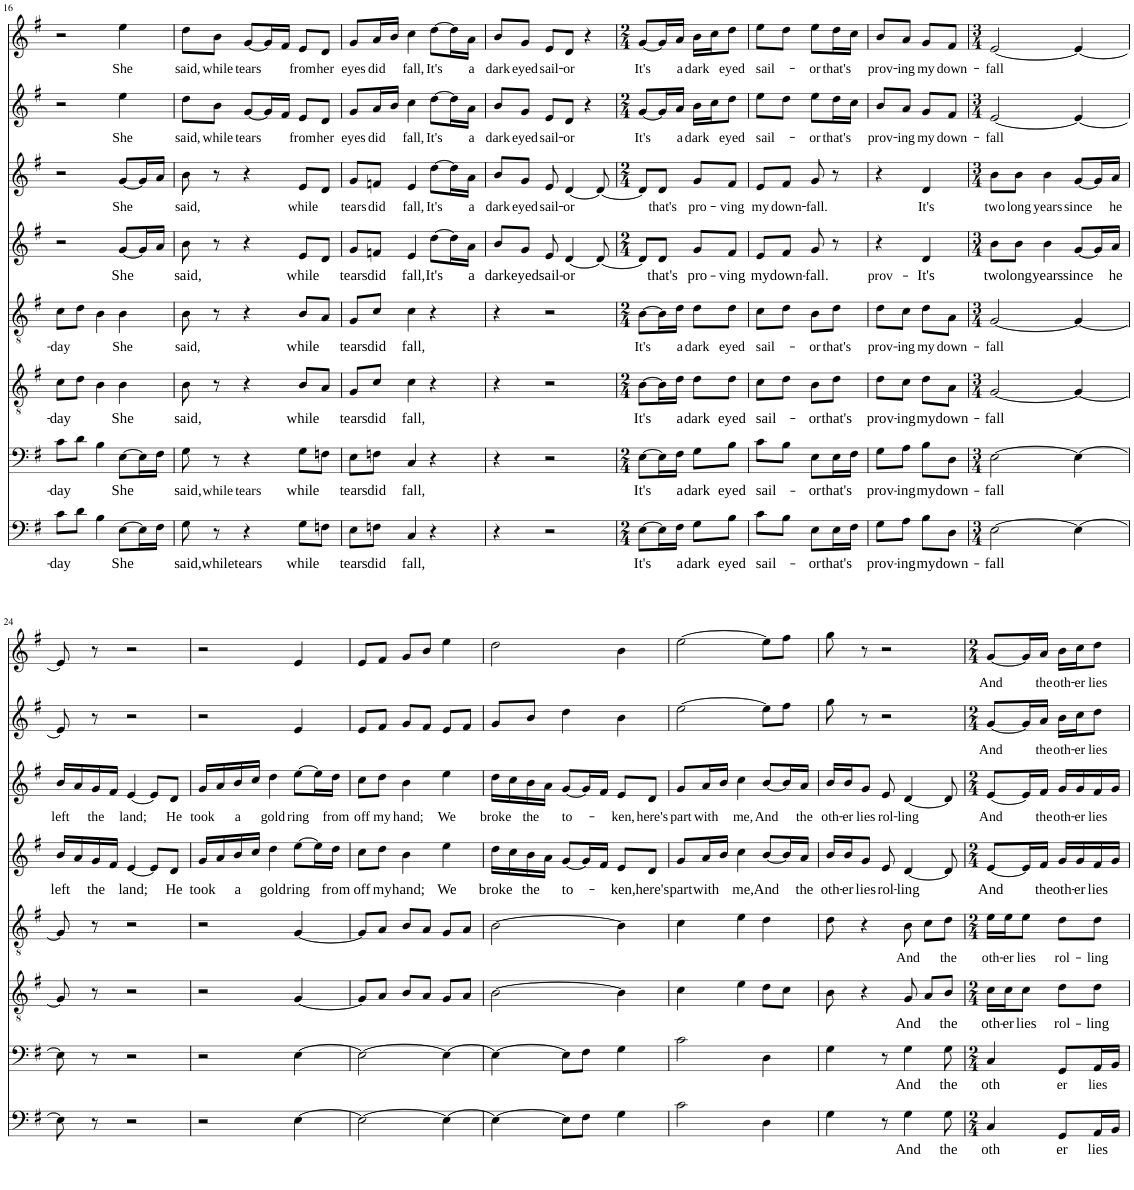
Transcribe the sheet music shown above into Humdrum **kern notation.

**kern	**text	**kern	**text	**kern	**text	**kern	**text	**kern	**text	**kern	**text	**kern	**text	**kern	**text
*part8	*part8	*part7	*part7	*part6	*part6	*part5	*part5	*part4	*part4	*part3	*part3	*part2	*part2	*part1	*part1
*staff8	*staff8	*staff7	*staff7	*staff6	*staff6	*staff5	*staff5	*staff4	*staff4	*staff3	*staff3	*staff2	*staff2	*staff1	*staff1
*I"Bass 2	*	*I"Bass 1	*	*I"Tenor2	*	*I"Tenor	*	*I"Countertenor 2	*	*I"Countertenor	*	*I"Treble 2	*	*I"Treble	*
*I'B	*	*I'B	*	*	*	*I'T	*	*	*	*	*	*	*	*	*
!!LO:PB:g=z
*clefF4	*	*clefF4	*	*clefGv2	*	*clefGv2	*	*clefG2	*	*clefG2	*	*clefG2	*	*clefG2	*
*k[f#]	*	*k[f#]	*	*k[f#]	*	*k[f#]	*	*k[f#]	*	*k[f#]	*	*k[f#]	*	*k[f#]	*
*M3/4	*	*M3/4	*	*M3/4	*	*M3/4	*	*M3/4	*	*M3/4	*	*M3/4	*	*M3/4	*
=16	=16	=16	=16	=16	=16	=16	=16	=16	=16	=16	=16	=16	=16	=16	=16
!	!LO:LY:b	!	!LO:LY:b	!	!LO:LY:b	!	!LO:LY:b	!	!	!	!	!	!	!	!
8c\L	day	8c\L	day	8c\L	day	8c\L	day	2r	.	2r	.	2r	.	2r	.
8d\J	.	8d\J	.	8d\J	.	8d\J	.	.	.	.	.	.	.	.	.
4B\	.	4B\	.	4B\	.	4B\	.	.	.	.	.	.	.	.	.
!	!LO:LY:b	!	!LO:LY:b	!	!LO:LY:b	!	!LO:LY:b	!	!LO:LY:b	!	!LO:LY:b	!	!LO:LY:b	!	!LO:LY:b
[8E\L	She	[8E\L	She	4B\	She	4B\	She	[8g/L	She	[8g/L	She	4ee\	She	4ee\	She
16E\L]	.	16E\L]	.	.	.	.	.	16g/L]	.	16g/L]	.	.	.	.	.
16F#\JJ	.	16F#\JJ	.	.	.	.	.	16a/JJ	.	16a/JJ	.	.	.	.	.
=17	=17	=17	=17	=17	=17	=17	=17	=17	=17	=17	=17	=17	=17	=17	=17
!	!LO:LY:b	!	!LO:LY:b	!	!LO:LY:b	!	!LO:LY:b	!	!LO:LY:b	!	!LO:LY:b	!	!LO:LY:b	!	!LO:LY:b
8G\	said,	8G\	said,	8B\	said,	8B\	said,	8b\	said,	8b\	said,	8dd\L	said,	8dd\L	said,
!	!LO:LY:b	!	!LO:LY:b	!	!	!	!	!	!	!	!	!	!LO:LY:b	!	!LO:LY:b
8r	while	8r	while	8r	.	8r	.	8r	.	8r	.	8b\J	while	8b\J	while
!	!LO:LY:b	!	!LO:LY:b	!	!	!	!	!	!	!	!	!	!LO:LY:b	!	!LO:LY:b
4r	tears	4r	tears	4r	.	4r	.	4r	.	4r	.	[8g/L	tears	[8g/L	tears
.	.	.	.	.	.	.	.	.	.	.	.	16g/L]	.	16g/L]	.
.	.	.	.	.	.	.	.	.	.	.	.	16f#/JJ	.	16f#/JJ	.
!	!LO:LY:b	!	!LO:LY:b	!	!LO:LY:b	!	!LO:LY:b	!	!LO:LY:b	!	!LO:LY:b	!	!LO:LY:b	!	!LO:LY:b
8G\L	while	8G\L	while	8B/L	while	8B/L	while	8e/L	while	8e/L	while	8e/L	from	8e/L	from
!	!	!	!	!	!	!	!	!	!	!	!	!	!LO:LY:b	!	!LO:LY:b
8Fn\J	.	8Fn\J	.	8A/J	.	8A/J	.	8d/J	.	8d/J	.	8d/J	her	8d/J	her
=18	=18	=18	=18	=18	=18	=18	=18	=18	=18	=18	=18	=18	=18	=18	=18
!	!LO:LY:b	!	!LO:LY:b	!	!LO:LY:b	!	!LO:LY:b	!	!LO:LY:b	!	!LO:LY:b	!	!LO:LY:b	!	!LO:LY:b
8E\L	tears	8E\L	tears	8G/L	tears	8G/L	tears	8g/L	tears	8g/L	tears	8g/L	eyes	8g/L	eyes
!	!LO:LY:b	!	!LO:LY:b	!	!LO:LY:b	!	!LO:LY:b	!	!LO:LY:b	!	!LO:LY:b	!	!LO:LY:b	!	!LO:LY:b
8Fn\J	did	8Fn\J	did	8c/J	did	8c/J	did	8fn/J	did	8fn/J	did	16a/L	did	16a/L	did
.	.	.	.	.	.	.	.	.	.	.	.	16b/JJ	.	16b/JJ	.
!	!LO:LY:b	!	!LO:LY:b	!	!LO:LY:b	!	!LO:LY:b	!	!LO:LY:b	!	!LO:LY:b	!	!LO:LY:b	!	!LO:LY:b
4C/	fall,	4C/	fall,	4c\	fall,	4c\	fall,	4e/	fall,	4e/	fall,	4cc\	fall,	4cc\	fall,
!	!	!	!	!	!	!	!	!	!LO:LY:b	!	!LO:LY:b	!	!LO:LY:b	!	!LO:LY:b
4r	.	4r	.	4r	.	4r	.	[8dd\L	It's	[8dd\L	It's	[8dd\L	It's	[8dd\L	It's
.	.	.	.	.	.	.	.	16dd\L]	.	16dd\L]	.	16dd\L]	.	16dd\L]	.
!	!	!	!	!	!	!	!	!	!LO:LY:b	!	!LO:LY:b	!	!LO:LY:b	!	!LO:LY:b
.	.	.	.	.	.	.	.	16a\JJ	a	16a\JJ	a	16a\JJ	a	16a\JJ	a
=19	=19	=19	=19	=19	=19	=19	=19	=19	=19	=19	=19	=19	=19	=19	=19
!	!	!	!	!	!	!	!	!	!LO:LY:b	!	!LO:LY:b	!	!LO:LY:b	!	!LO:LY:b
4r	.	4r	.	4r	.	4r	.	8b/L	dark	8b/L	dark	8b/L	dark	8b/L	dark
!	!	!	!	!	!	!	!	!	!LO:LY:b	!	!LO:LY:b	!	!LO:LY:b	!	!LO:LY:b
.	.	.	.	.	.	.	.	8g/J	eyed	8g/J	eyed	8g/J	eyed	8g/J	eyed
!	!	!	!	!	!	!	!	!	!LO:LY:b	!	!LO:LY:b	!	!LO:LY:b	!	!LO:LY:b
2r	.	2r	.	2r	.	2r	.	8e/	sail-	8e/	sail-	8e/L	sail-	8e/L	sail-
!	!	!	!	!	!	!	!	!	!LO:LY:b	!	!LO:LY:b	!	!LO:LY:b	!	!LO:LY:b
.	.	.	.	.	.	.	.	[4d/	-or	[4d/	-or	8d/J	-or	8d/J	-or
.	.	.	.	.	.	.	.	.	.	.	.	4r	.	4r	.
.	.	.	.	.	.	.	.	8d/_	.	8d/_	.	.	.	.	.
=20	=20	=20	=20	=20	=20	=20	=20	=20	=20	=20	=20	=20	=20	=20	=20
*M2/4	*	*M2/4	*	*M2/4	*	*M2/4	*	*M2/4	*	*M2/4	*	*M2/4	*	*M2/4	*
!	!LO:LY:b	!	!LO:LY:b	!	!LO:LY:b	!	!LO:LY:b	!	!	!	!	!	!LO:LY:b	!	!LO:LY:b
[8E\L	It's	[8E\L	It's	[8B\L	It's	[8B\L	It's	8d/L]	.	8d/L]	.	[8g/L	It's	[8g/L	It's
!	!	!	!	!	!	!	!	!	!LO:LY:b	!	!LO:LY:b	!	!	!	!
16E\L]	.	16E\L]	.	16B\L]	.	16B\L]	.	8d/J	that's	8d/J	that's	16g/L]	.	16g/L]	.
!	!LO:LY:b	!	!LO:LY:b	!	!LO:LY:b	!	!LO:LY:b	!	!	!	!	!	!LO:LY:b	!	!LO:LY:b
16F#\JJ	a	16F#\JJ	a	16d\JJ	a	16d\JJ	a	.	.	.	.	16a/JJ	a	16a/JJ	a
!	!LO:LY:b	!	!LO:LY:b	!	!LO:LY:b	!	!LO:LY:b	!	!LO:LY:b	!	!LO:LY:b	!	!LO:LY:b	!	!LO:LY:b
8G\L	dark	8G\L	dark	8d\L	dark	8d\L	dark	8g/L	pro-	8g/L	pro-	16b\LL	dark	16b\LL	dark
.	.	.	.	.	.	.	.	.	.	.	.	16cc\J	.	16cc\J	.
!	!LO:LY:b	!	!LO:LY:b	!	!LO:LY:b	!	!LO:LY:b	!	!LO:LY:b	!	!LO:LY:b	!	!LO:LY:b	!	!LO:LY:b
8B\J	eyed	8B\J	eyed	8d\J	eyed	8d\J	eyed	8f#/J	-ving	8f#/J	-ving	8dd\J	eyed	8dd\J	eyed
=21	=21	=21	=21	=21	=21	=21	=21	=21	=21	=21	=21	=21	=21	=21	=21
!	!LO:LY:b	!	!LO:LY:b	!	!LO:LY:b	!	!LO:LY:b	!	!LO:LY:b	!	!LO:LY:b	!	!LO:LY:b	!	!LO:LY:b
8c\L	sail-	8c\L	sail-	8c\L	sail-	8c\L	sail-	8e/L	my	8e/L	my	8ee\L	sail-	8ee\L	sail-
!	!	!	!	!	!	!	!	!	!LO:LY:b	!	!LO:LY:b	!	!	!	!
8B\J	.	8B\J	.	8d\J	.	8d\J	.	8f#/J	down-	8f#/J	down-	8dd\J	.	8dd\J	.
!	!LO:LY:b	!	!LO:LY:b	!	!LO:LY:b	!	!LO:LY:b	!	!LO:LY:b	!	!LO:LY:b	!	!LO:LY:b	!	!LO:LY:b
8E\L	-or	8E\L	-or	8B\L	-or	8B\L	-or	8g/	-fall.	8g/	-fall.	8ee\L	-or	8ee\L	-or
!	!LO:LY:b	!	!LO:LY:b	!	!LO:LY:b	!	!LO:LY:b	!	!	!	!	!	!LO:LY:b	!	!LO:LY:b
16E\L	that's	16E\L	that's	8d\J	that's	8d\J	that's	8r	.	8r	.	16dd\L	that's	16dd\L	that's
16F#\JJ	.	16F#\JJ	.	.	.	.	.	.	.	.	.	16cc\JJ	.	16cc\JJ	.
=22	=22	=22	=22	=22	=22	=22	=22	=22	=22	=22	=22	=22	=22	=22	=22
!	!LO:LY:b	!	!LO:LY:b	!	!LO:LY:b	!	!LO:LY:b	!	!LO:LY:b	!	!	!	!LO:LY:b	!	!LO:LY:b
8G\L	prov-	8G\L	prov-	8d\L	prov-	8d\L	prov-	4r	prov-	4r	.	8b/L	prov-	8b/L	prov-
!	!LO:LY:b	!	!LO:LY:b	!	!LO:LY:b	!	!LO:LY:b	!	!	!	!	!	!LO:LY:b	!	!LO:LY:b
8A\J	-ing	8A\J	-ing	8c\J	-ing	8c\J	-ing	.	.	.	.	8a/J	-ing	8a/J	-ing
!	!LO:LY:b	!	!LO:LY:b	!	!LO:LY:b	!	!LO:LY:b	!	!LO:LY:b	!	!LO:LY:b	!	!LO:LY:b	!	!LO:LY:b
8B\L	my	8B\L	my	8d\L	my	8d\L	my	4d/	It's	4d/	It's	8g/L	my	8g/L	my
!	!LO:LY:b	!	!LO:LY:b	!	!LO:LY:b	!	!LO:LY:b	!	!	!	!	!	!LO:LY:b	!	!LO:LY:b
8D\J	down-	8D\J	down-	8A\J	down-	8A\J	down-	.	.	.	.	8f#/J	down-	8f#/J	down-
=23	=23	=23	=23	=23	=23	=23	=23	=23	=23	=23	=23	=23	=23	=23	=23
*M3/4	*	*M3/4	*	*M3/4	*	*M3/4	*	*M3/4	*	*M3/4	*	*M3/4	*	*M3/4	*
!	!LO:LY:b	!	!LO:LY:b	!	!LO:LY:b	!	!LO:LY:b	!	!LO:LY:b	!	!LO:LY:b	!	!LO:LY:b	!	!LO:LY:b
[2E\	-fall	[2E\	-fall	[2G/	-fall	[2G/	-fall	8b\L	two	8b\L	two	[2e/	-fall	[2e/	-fall
!	!	!	!	!	!	!	!	!	!LO:LY:b	!	!LO:LY:b	!	!	!	!
.	.	.	.	.	.	.	.	8b\J	long	8b\J	long	.	.	.	.
!	!	!	!	!	!	!	!	!	!LO:LY:b	!	!LO:LY:b	!	!	!	!
.	.	.	.	.	.	.	.	4b\	years	4b\	years	.	.	.	.
!	!	!	!	!	!	!	!	!	!LO:LY:b	!	!LO:LY:b	!	!	!	!
4E\_	.	4E\_	.	4G/_	.	4G/_	.	[8g/L	since	[8g/L	since	4e/_	.	4e/_	.
.	.	.	.	.	.	.	.	16g/L]	.	16g/L]	.	.	.	.	.
!	!	!	!	!	!	!	!	!	!LO:LY:b	!	!LO:LY:b	!	!	!	!
.	.	.	.	.	.	.	.	16a/JJ	he	16a/JJ	he	.	.	.	.
!!LO:LB:g=z
=24	=24	=24	=24	=24	=24	=24	=24	=24	=24	=24	=24	=24	=24	=24	=24
!	!	!	!	!	!	!	!	!	!LO:LY:b	!	!LO:LY:b	!	!	!	!
8E\]	.	8E\]	.	8G/]	.	8G/]	.	16b/LL	left	16b/LL	left	8e/]	.	8e/]	.
.	.	.	.	.	.	.	.	16a/	.	16a/	.	.	.	.	.
!	!	!	!	!	!	!	!	!	!LO:LY:b	!	!LO:LY:b	!	!	!	!
8r	.	8r	.	8r	.	8r	.	16g/	the	16g/	the	8r	.	8r	.
.	.	.	.	.	.	.	.	16f#/JJ	.	16f#/JJ	.	.	.	.	.
!	!	!	!	!	!	!	!	!	!LO:LY:b	!	!LO:LY:b	!	!	!	!
2r	.	2r	.	2r	.	2r	.	[4e/	land;	[4e/	land;	2r	.	2r	.
.	.	.	.	.	.	.	.	8e/L]	.	8e/L]	.	.	.	.	.
!	!	!	!	!	!	!	!	!	!LO:LY:b	!	!LO:LY:b	!	!	!	!
.	.	.	.	.	.	.	.	8d/J	He	8d/J	He	.	.	.	.
=25	=25	=25	=25	=25	=25	=25	=25	=25	=25	=25	=25	=25	=25	=25	=25
!	!	!	!	!	!	!	!	!	!LO:LY:b	!	!LO:LY:b	!	!	!	!
2r	.	2r	.	2r	.	2r	.	16g/LL	took	16g/LL	took	2r	.	2r	.
.	.	.	.	.	.	.	.	16a/	.	16a/	.	.	.	.	.
!	!	!	!	!	!	!	!	!	!LO:LY:b	!	!LO:LY:b	!	!	!	!
.	.	.	.	.	.	.	.	16b/	a	16b/	a	.	.	.	.
.	.	.	.	.	.	.	.	16cc/JJ	.	16cc/JJ	.	.	.	.	.
!	!	!	!	!	!	!	!	!	!LO:LY:b	!	!LO:LY:b	!	!	!	!
.	.	.	.	.	.	.	.	4dd\	gold	4dd\	gold	.	.	.	.
!	!	!	!	!	!	!	!	!	!LO:LY:b	!	!LO:LY:b	!	!	!	!
[4E\	.	[4E\	.	[4G/	.	[4G/	.	[8ee\L	ring	[8ee\L	ring	4e/	.	4e/	.
.	.	.	.	.	.	.	.	16ee\L]	.	16ee\L]	.	.	.	.	.
!	!	!	!	!	!	!	!	!	!LO:LY:b	!	!LO:LY:b	!	!	!	!
.	.	.	.	.	.	.	.	16dd\JJ	from	16dd\JJ	from	.	.	.	.
=26	=26	=26	=26	=26	=26	=26	=26	=26	=26	=26	=26	=26	=26	=26	=26
!	!	!	!	!	!	!	!	!	!LO:LY:b	!	!LO:LY:b	!	!	!	!
2E\_	.	2E\_	.	8G/L]	.	8G/L]	.	8cc\L	off	8cc\L	off	8e/L	.	8e/L	.
!	!	!	!	!	!	!	!	!	!LO:LY:b	!	!LO:LY:b	!	!	!	!
.	.	.	.	8A/J	.	8A/J	.	8dd\J	my	8dd\J	my	8f#/J	.	8f#/J	.
!	!	!	!	!	!	!	!	!	!LO:LY:b	!	!LO:LY:b	!	!	!	!
.	.	.	.	8B/L	.	8B/L	.	4b\	hand;	4b\	hand;	8g/L	.	8g/L	.
.	.	.	.	8A/J	.	8A/J	.	.	.	.	.	8f#/J	.	8b/J	.
!	!	!	!	!	!	!	!	!	!LO:LY:b	!	!LO:LY:b	!	!	!	!
4E\_	.	4E\_	.	8G/L	.	8G/L	.	4ee\	We	4ee\	We	8e/L	.	4ee\	.
.	.	.	.	8A/J	.	8A/J	.	.	.	.	.	8f#/J	.	.	.
=27	=27	=27	=27	=27	=27	=27	=27	=27	=27	=27	=27	=27	=27	=27	=27
!	!	!	!	!	!	!	!	!	!LO:LY:b	!	!LO:LY:b	!	!	!	!
4E\_	.	4E\_	.	[2B\	.	[2B\	.	16dd\LL	broke	16dd\LL	broke	8g/L	.	2dd\	.
.	.	.	.	.	.	.	.	16cc\	.	16cc\	.	.	.	.	.
!	!	!	!	!	!	!	!	!	!LO:LY:b	!	!LO:LY:b	!	!	!	!
.	.	.	.	.	.	.	.	16b\	the	16b\	the	8b/J	.	.	.
.	.	.	.	.	.	.	.	16a\JJ	.	16a\JJ	.	.	.	.	.
!	!	!	!	!	!	!	!	!	!LO:LY:b	!	!LO:LY:b	!	!	!	!
8E\L]	.	8E\L]	.	.	.	.	.	[8g/L	to-	[8g/L	to-	4dd\	.	.	.
8F#\J	.	8F#\J	.	.	.	.	.	16g/L]	.	16g/L]	.	.	.	.	.
.	.	.	.	.	.	.	.	16f#/JJ	.	16f#/JJ	.	.	.	.	.
!	!	!	!	!	!	!	!	!	!LO:LY:b	!	!LO:LY:b	!	!	!	!
4G\	.	4G\	.	4B\]	.	4B\]	.	8e/L	-ken,	8e/L	-ken,	4b\	.	4b\	.
!	!	!	!	!	!	!	!	!	!LO:LY:b	!	!LO:LY:b	!	!	!	!
.	.	.	.	.	.	.	.	8d/J	here's	8d/J	here's	.	.	.	.
=28	=28	=28	=28	=28	=28	=28	=28	=28	=28	=28	=28	=28	=28	=28	=28
!	!	!	!	!	!	!	!	!	!LO:LY:b	!	!LO:LY:b	!	!	!	!
2c\	.	2c\	.	4c\	.	4c\	.	8g/L	part	8g/L	part	[2ee\	.	[2ee\	.
!	!	!	!	!	!	!	!	!	!LO:LY:b	!	!LO:LY:b	!	!	!	!
.	.	.	.	.	.	.	.	16a/L	with	16a/L	with	.	.	.	.
.	.	.	.	.	.	.	.	16b/JJ	.	16b/JJ	.	.	.	.	.
!	!	!	!	!	!	!	!	!	!LO:LY:b	!	!LO:LY:b	!	!	!	!
.	.	.	.	4e\	.	4e\	.	4cc\	me,	4cc\	me,	.	.	.	.
!	!	!	!	!	!	!	!	!	!LO:LY:b	!	!LO:LY:b	!	!	!	!
4D\	.	4D\	.	8d\L	.	4d\	.	[8b/L	And	[8b/L	And	8ee\L]	.	8ee\L]	.
.	.	.	.	8c\J	.	.	.	16b/L]	.	16b/L]	.	8ff#\J	.	8ff#\J	.
!	!	!	!	!	!	!	!	!	!LO:LY:b	!	!LO:LY:b	!	!	!	!
.	.	.	.	.	.	.	.	16a/JJ	the	16a/JJ	the	.	.	.	.
=29	=29	=29	=29	=29	=29	=29	=29	=29	=29	=29	=29	=29	=29	=29	=29
!	!	!	!	!	!	!	!	!	!LO:LY:b	!	!LO:LY:b	!	!	!	!
4G\	.	4G\	.	8B\	.	8d\	.	16b/LL	oth-	16b/LL	oth-	8gg\	.	8gg\	.
!	!	!	!	!	!	!	!	!	!LO:LY:b	!	!LO:LY:b	!	!	!	!
.	.	.	.	.	.	.	.	16b/J	-er	16b/J	-er	.	.	.	.
!	!	!	!	!	!	!	!	!	!LO:LY:b	!	!LO:LY:b	!	!	!	!
.	.	.	.	4r	.	4r	.	8g/J	lies	8g/J	lies	8r	.	8r	.
!	!	!	!	!	!	!	!	!	!LO:LY:b	!	!LO:LY:b	!	!	!	!
8r	.	8r	.	.	.	.	.	8e/	rol-	8e/	rol-	2r	.	2r	.
!	!LO:LY:b	!	!LO:LY:b	!	!LO:LY:b	!	!LO:LY:b	!	!LO:LY:b	!	!LO:LY:b	!	!	!	!
4G\	And	4G\	And	8G/	And	8B\	And	[4d/	-ling	[4d/	-ling	.	.	.	.
.	.	.	.	8A/L	.	8c\L	.	.	.	.	.	.	.	.	.
!	!LO:LY:b	!	!LO:LY:b	!	!LO:LY:b	!	!LO:LY:b	!	!	!	!	!	!	!	!
8G\	the	8G\	the	8B/J	the	8d\J	the	8d/]	.	8d/]	.	.	.	.	.
=30	=30	=30	=30	=30	=30	=30	=30	=30	=30	=30	=30	=30	=30	=30	=30
*M2/4	*	*M2/4	*	*M2/4	*	*M2/4	*	*M2/4	*	*M2/4	*	*M2/4	*	*M2/4	*
!	!LO:LY:b	!	!LO:LY:b	!	!LO:LY:b	!	!LO:LY:b	!	!LO:LY:b	!	!LO:LY:b	!	!LO:LY:b	!	!LO:LY:b
4C/	oth	4C/	oth	16c\LL	oth-	16e\LL	oth-	[8e/L	And	[8e/L	And	[8g/L	And	[8g/L	And
!	!	!	!	!	!LO:LY:b	!	!LO:LY:b	!	!	!	!	!	!	!	!
.	.	.	.	16c\J	-er	16e\J	-er	.	.	.	.	.	.	.	.
!	!	!	!	!	!LO:LY:b	!	!LO:LY:b	!	!	!	!	!	!	!	!
.	.	.	.	8c\J	lies	8e\J	lies	16e/L]	.	16e/L]	.	16g/L]	.	16g/L]	.
!	!	!	!	!	!	!	!	!	!LO:LY:b	!	!LO:LY:b	!	!LO:LY:b	!	!LO:LY:b
.	.	.	.	.	.	.	.	16f#/JJ	the	16f#/JJ	the	16a/JJ	the	16a/JJ	the
!	!LO:LY:b	!	!LO:LY:b	!	!LO:LY:b	!	!LO:LY:b	!	!LO:LY:b	!	!LO:LY:b	!	!LO:LY:b	!	!LO:LY:b
8GG/L	er	8GG/L	er	8d\L	rol-	8d\L	rol-	16g/LL	oth-	16g/LL	oth-	16b\LL	oth-	16b\LL	oth-
!	!	!	!	!	!	!	!	!	!LO:LY:b	!	!LO:LY:b	!	!LO:LY:b	!	!LO:LY:b
.	.	.	.	.	.	.	.	16g/	-er	16g/	-er	16cc\J	-er	16cc\J	-er
!	!LO:LY:b	!	!LO:LY:b	!	!LO:LY:b	!	!LO:LY:b	!	!LO:LY:b	!	!LO:LY:b	!	!LO:LY:b	!	!LO:LY:b
16AA/L	lies	16AA/L	lies	8d\J	-ling	8d\J	-ling	16f#/	lies	16f#/	lies	8dd\J	lies	8dd\J	lies
16BB/JJ	.	16BB/JJ	.	.	.	.	.	16g/JJ	.	16g/JJ	.	.	.	.	.
=	=	=	=	=	=	=	=	=	=	=	=	=	=	=	=
*-	*-	*-	*-	*-	*-	*-	*-	*-	*-	*-	*-	*-	*-	*-	*-
